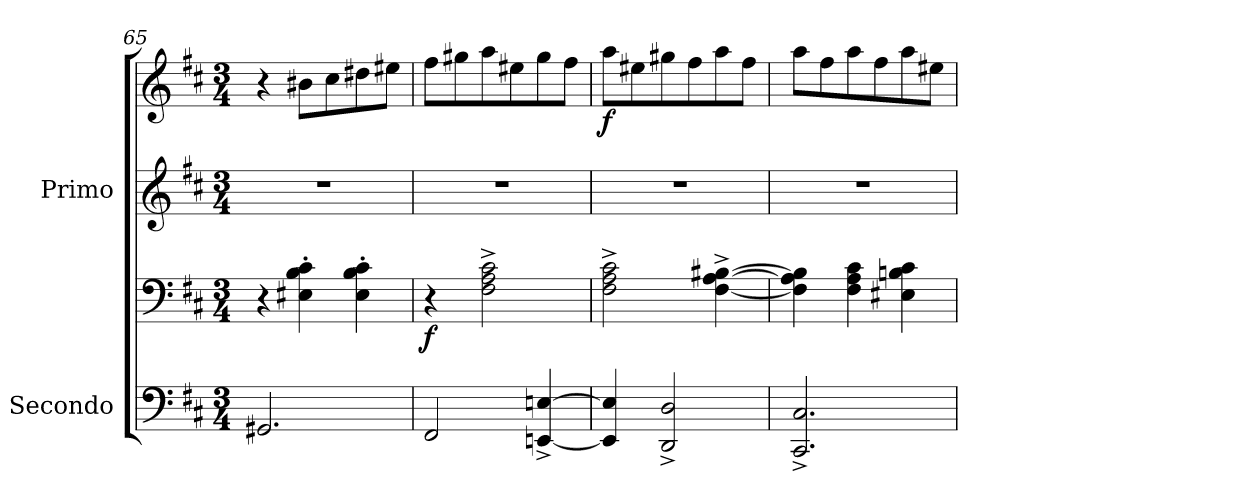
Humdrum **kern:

**kern	**kern	**dynam	**kern	**kern	**dynam
*part2	*part2	*part2	*part1	*part1	*part1
*staff4	*staff3	*staff3/4	*staff2	*staff1	*staff1/2
*I"Secondo	*	*	*I"Primo	*	*
*I'Sec.	*	*	*I'Pri.	*	*
*clefF4	*clefF4	*	*clefG2	*clefG2	*
*k[f#c#]	*k[f#c#]	*	*k[f#c#]	*k[f#c#]	*
*M3/4	*M3/4	*	*M3/4	*M3/4	*
=65	=65	=65	=65	=65	=65
2.GG#X/	4r	.	2.r	4r	.
.	4E#X\' 4B\' 4c#\'	.	.	8b#X\L	.
.	.	.	.	8cc#\	.
.	4E#\' 4B\' 4c#\'	.	.	8dd#X\	.
.	.	.	.	8ee#X\J	.
!!LO:PB:g=z
=66	=66	=66	=66	=66	=66
!	!	!LO:DY:b	!	!	!
2FF#/	4r	f	2.r	8ff#\L	.
.	.	.	.	8gg#X\	.
.	2F#\^ 2A\^ 2c#\^	.	.	8aa\	.
.	.	.	.	8ee#X\	.
[4EEn/^ [4En/^	.	.	.	8gg#\	.
.	.	.	.	8ff#\J	.
=67	=67	=67	=67	=67	=67
!	!	!	!	!	!LO:DY:b
4EE/] 4E/]	2F#\^ 2A\^ 2c#\^	.	2.r	8aa\L	f
.	.	.	.	8ee#X\	.
2DD/^ 2D/^	.	.	.	8gg#X\	.
.	.	.	.	8ff#\	.
.	[4F#\^ [4A\^ [4B#X\^	.	.	8aa\	.
.	.	.	.	8ff#\J	.
=68	=68	=68	=68	=68	=68
2.CC#/^ 2.C#/^	4F#\] 4A\] 4B#\]	.	2.r	8aa\L	.
.	.	.	.	8ff#\	.
.	4F#\ 4A\ 4c#\	.	.	8aa\	.
.	.	.	.	8ff#\	.
.	4E#X\ 4Bn\ 4c#\	.	.	8aa\	.
.	.	.	.	8ee#X\J	.
=	=	=	=	=	=
*-	*-	*-	*-	*-	*-
